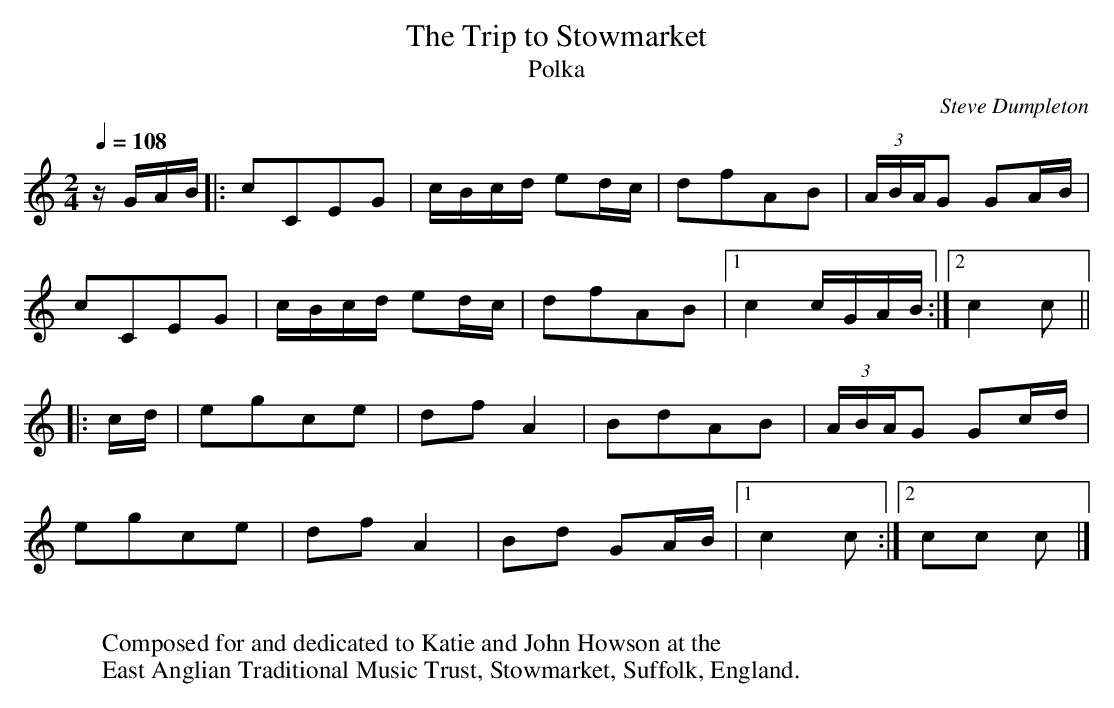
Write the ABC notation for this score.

X:1
T:Trip to Stowmarket, The
T:Polka
C:Steve Dumpleton
L:1/8
M:2/4
Q:1/4=108
K:C
z/G/A/B/ |: cCEG | c/B/c/d/ ed/c/ | dfAB | (3A/B/A/G GA/B/ |
cCEG | c/B/c/d/ ed/c/ | dfAB |1 c2 c/G/A/B/ :|2 c2 c ||
|:c/d/ | egce | df A2 | BdAB | (3A/B/A/G Gc/d/ |
egce | df A2 | Bd GA/B/ |1 c2 c :|2 cc c |]
W:
W:Composed for and dedicated to Katie and John Howson at the
W:East Anglian Traditional Music Trust, Stowmarket, Suffolk, England.
